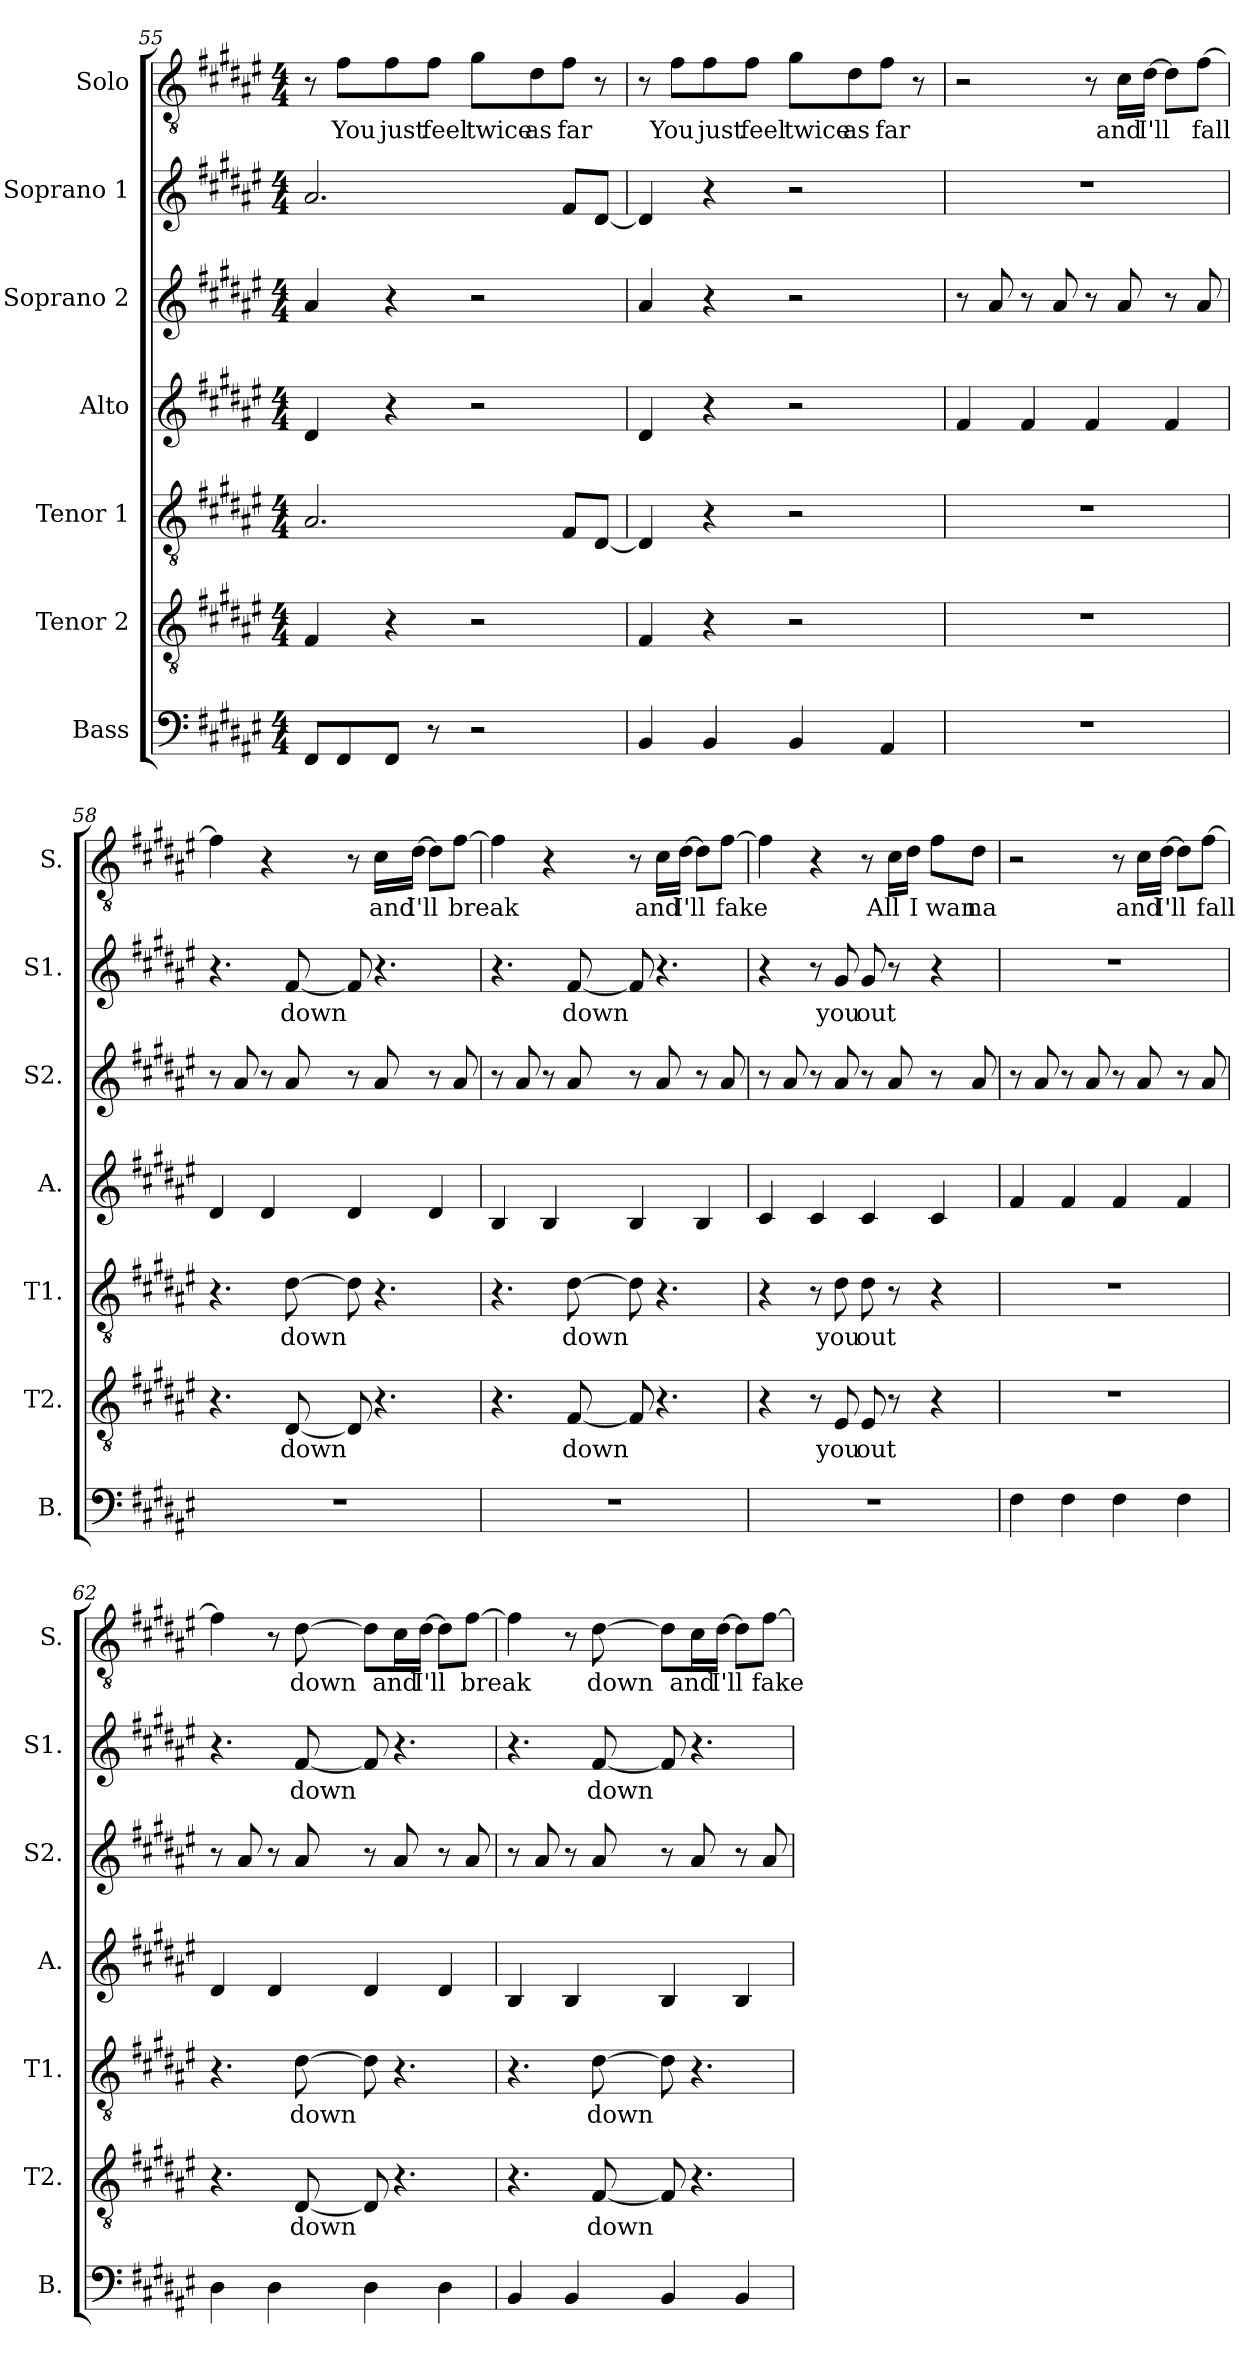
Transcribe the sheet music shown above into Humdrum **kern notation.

**kern	**kern	**text	**kern	**text	**kern	**kern	**kern	**text	**kern	**text
*part7	*part6	*part6	*part5	*part5	*part4	*part3	*part2	*part2	*part1	*part1
*staff7	*staff6	*staff6	*staff5	*staff5	*staff4	*staff3	*staff2	*staff2	*staff1	*staff1
*I"Bass	*I"Tenor 2	*	*I"Tenor 1	*	*I"Alto	*I"Soprano 2	*I"Soprano 1	*	*I"Solo	*
*I'B.	*I'T2.	*	*I'T1.	*	*I'A.	*I'S2.	*I'S1.	*	*I'S.	*
!!LO:PB:g=z
*clefF4	*clefGv2	*	*clefGv2	*	*clefG2	*clefG2	*clefG2	*	*clefGv2	*
*k[f#c#g#d#a#e#]	*k[f#c#g#d#a#e#]	*	*k[f#c#g#d#a#e#]	*	*k[f#c#g#d#a#e#]	*k[f#c#g#d#a#e#]	*k[f#c#g#d#a#e#]	*	*k[f#c#g#d#a#e#]	*
*M4/4	*M4/4	*	*M4/4	*	*M4/4	*M4/4	*M4/4	*	*M4/4	*
=55	=55	=55	=55	=55	=55	=55	=55	=55	=55	=55
8FF#/L	4F#/	.	2.A#/	.	4d#/	4a#/	2.a#/	.	8r	.
!	!	!	!	!	!	!	!	!	!	!LO:LY:b
8FF#/	.	.	.	.	.	.	.	.	8f#\L	You
!	!	!	!	!	!	!	!	!	!	!LO:LY:b
8FF#/J	4r	.	.	.	4r	4r	.	.	8f#\	just
!	!	!	!	!	!	!	!	!	!	!LO:LY:b
8r	.	.	.	.	.	.	.	.	8f#\J	feel
!	!	!	!	!	!	!	!	!	!	!LO:LY:b
2r	2r	.	.	.	2r	2r	.	.	8g#\L	twice
!	!	!	!	!	!	!	!	!	!	!LO:LY:b
.	.	.	.	.	.	.	.	.	8d#\	as
!	!	!	!	!	!	!	!	!	!	!LO:LY:b
.	.	.	8F#/L	.	.	.	8f#/L	.	8f#\J	far
.	.	.	[8D#/J	.	.	.	[8d#/J	.	8r	.
=56	=56	=56	=56	=56	=56	=56	=56	=56	=56	=56
4BB/	4F#/	.	4D#/]	.	4d#/	4a#/	4d#/]	.	8r	.
!	!	!	!	!	!	!	!	!	!	!LO:LY:b
.	.	.	.	.	.	.	.	.	8f#\L	You
!	!	!	!	!	!	!	!	!	!	!LO:LY:b
4BB/	4r	.	4r	.	4r	4r	4r	.	8f#\	just
!	!	!	!	!	!	!	!	!	!	!LO:LY:b
.	.	.	.	.	.	.	.	.	8f#\J	feel
!	!	!	!	!	!	!	!	!	!	!LO:LY:b
4BB/	2r	.	2r	.	2r	2r	2r	.	8g#\L	twice
!	!	!	!	!	!	!	!	!	!	!LO:LY:b
.	.	.	.	.	.	.	.	.	8d#\	as
!	!	!	!	!	!	!	!	!	!	!LO:LY:b
4AA#/	.	.	.	.	.	.	.	.	8f#\J	far
.	.	.	.	.	.	.	.	.	8r	.
=57	=57	=57	=57	=57	=57	=57	=57	=57	=57	=57
1r	1r	.	1r	.	4f#/	8r	1r	.	2r	.
.	.	.	.	.	.	8a#/	.	.	.	.
.	.	.	.	.	4f#/	8r	.	.	.	.
.	.	.	.	.	.	8a#/	.	.	.	.
.	.	.	.	.	4f#/	8r	.	.	8r	.
!	!	!	!	!	!	!	!	!	!	!LO:LY:b
.	.	.	.	.	.	8a#/	.	.	16c#\LL	and
!	!	!	!	!	!	!	!	!	!	!LO:LY:b
.	.	.	.	.	.	.	.	.	[16d#\JJ	I'll
.	.	.	.	.	4f#/	8r	.	.	8d#\L]	.
!	!	!	!	!	!	!	!	!	!	!LO:LY:b
.	.	.	.	.	.	8a#/	.	.	[8f#\J	fall
!!LO:PB:g=z
=58	=58	=58	=58	=58	=58	=58	=58	=58	=58	=58
1r	4.r	.	4.r	.	4d#/	8r	4.r	.	4f#\]	.
.	.	.	.	.	.	8a#/	.	.	.	.
.	.	.	.	.	4d#/	8r	.	.	4r	.
!	!	!LO:LY:b	!	!LO:LY:b	!	!	!	!LO:LY:b	!	!
.	[8D#/	down	[8d#\	down	.	8a#/	[8f#/	down	.	.
.	8D#/]	.	8d#\]	.	4d#/	8r	8f#/]	.	8r	.
!	!	!	!	!	!	!	!	!	!	!LO:LY:b
.	4.r	.	4.r	.	.	8a#/	4.r	.	16c#\LL	and
!	!	!	!	!	!	!	!	!	!	!LO:LY:b
.	.	.	.	.	.	.	.	.	[16d#\JJ	I'll
.	.	.	.	.	4d#/	8r	.	.	8d#\L]	.
!	!	!	!	!	!	!	!	!	!	!LO:LY:b
.	.	.	.	.	.	8a#/	.	.	[8f#\J	break
=59	=59	=59	=59	=59	=59	=59	=59	=59	=59	=59
1r	4.r	.	4.r	.	4B/	8r	4.r	.	4f#\]	.
.	.	.	.	.	.	8a#/	.	.	.	.
.	.	.	.	.	4B/	8r	.	.	4r	.
!	!	!LO:LY:b	!	!LO:LY:b	!	!	!	!LO:LY:b	!	!
.	[8F#/	down	[8d#\	down	.	8a#/	[8f#/	down	.	.
.	8F#/]	.	8d#\]	.	4B/	8r	8f#/]	.	8r	.
!	!	!	!	!	!	!	!	!	!	!LO:LY:b
.	4.r	.	4.r	.	.	8a#/	4.r	.	16c#\LL	and
!	!	!	!	!	!	!	!	!	!	!LO:LY:b
.	.	.	.	.	.	.	.	.	[16d#\JJ	I'll
.	.	.	.	.	4B/	8r	.	.	8d#\L]	.
!	!	!	!	!	!	!	!	!	!	!LO:LY:b
.	.	.	.	.	.	8a#/	.	.	[8f#\J	fake
=60	=60	=60	=60	=60	=60	=60	=60	=60	=60	=60
1r	4r	.	4r	.	4c#/	8r	4r	.	4f#\]	.
.	.	.	.	.	.	8a#/	.	.	.	.
.	8r	.	8r	.	4c#/	8r	8r	.	4r	.
!	!	!LO:LY:b	!	!LO:LY:b	!	!	!	!LO:LY:b	!	!
.	8E#/	you	8d#\	you	.	8a#/	8g#/	you	.	.
!	!	!LO:LY:b	!	!LO:LY:b	!	!	!	!LO:LY:b	!	!
.	8E#/	out	8d#\	out	4c#/	8r	8g#/	out	8r	.
!	!	!	!	!	!	!	!	!	!	!LO:LY:b
.	8r	.	8r	.	.	8a#/	8r	.	16c#\LL	All
!	!	!	!	!	!	!	!	!	!	!LO:LY:b
.	.	.	.	.	.	.	.	.	16d#\JJ	I
!	!	!	!	!	!	!	!	!	!	!LO:LY:b
.	4r	.	4r	.	4c#/	8r	4r	.	8f#\L	wan
!	!	!	!	!	!	!	!	!	!	!LO:LY:b
.	.	.	.	.	.	8a#/	.	.	8d#\J	na
!!LO:PB:g=z
=61	=61	=61	=61	=61	=61	=61	=61	=61	=61	=61
4F#\	1r	.	1r	.	4f#/	8r	1r	.	2r	.
.	.	.	.	.	.	8a#/	.	.	.	.
4F#\	.	.	.	.	4f#/	8r	.	.	.	.
.	.	.	.	.	.	8a#/	.	.	.	.
4F#\	.	.	.	.	4f#/	8r	.	.	8r	.
!	!	!	!	!	!	!	!	!	!	!LO:LY:b
.	.	.	.	.	.	8a#/	.	.	16c#\LL	and
!	!	!	!	!	!	!	!	!	!	!LO:LY:b
.	.	.	.	.	.	.	.	.	[16d#\JJ	I'll
4F#\	.	.	.	.	4f#/	8r	.	.	8d#\L]	.
!	!	!	!	!	!	!	!	!	!	!LO:LY:b
.	.	.	.	.	.	8a#/	.	.	[8f#\J	fall
=62	=62	=62	=62	=62	=62	=62	=62	=62	=62	=62
4D#\	4.r	.	4.r	.	4d#/	8r	4.r	.	4f#\]	.
.	.	.	.	.	.	8a#/	.	.	.	.
4D#\	.	.	.	.	4d#/	8r	.	.	8r	.
!	!	!LO:LY:b	!	!LO:LY:b	!	!	!	!LO:LY:b	!	!LO:LY:b
.	[8D#/	down	[8d#\	down	.	8a#/	[8f#/	down	[8d#\	down
4D#\	8D#/]	.	8d#\]	.	4d#/	8r	8f#/]	.	8d#\L]	.
!	!	!	!	!	!	!	!	!	!	!LO:LY:b
.	4.r	.	4.r	.	.	8a#/	4.r	.	16c#\L	and
!	!	!	!	!	!	!	!	!	!	!LO:LY:b
.	.	.	.	.	.	.	.	.	[16d#\JJ	I'll
4D#\	.	.	.	.	4d#/	8r	.	.	8d#\L]	.
!	!	!	!	!	!	!	!	!	!	!LO:LY:b
.	.	.	.	.	.	8a#/	.	.	[8f#\J	break
=63	=63	=63	=63	=63	=63	=63	=63	=63	=63	=63
4BB/	4.r	.	4.r	.	4B/	8r	4.r	.	4f#\]	.
.	.	.	.	.	.	8a#/	.	.	.	.
4BB/	.	.	.	.	4B/	8r	.	.	8r	.
!	!	!LO:LY:b	!	!LO:LY:b	!	!	!	!LO:LY:b	!	!LO:LY:b
.	[8F#/	down	[8d#\	down	.	8a#/	[8f#/	down	[8d#\	down
4BB/	8F#/]	.	8d#\]	.	4B/	8r	8f#/]	.	8d#\L]	.
!	!	!	!	!	!	!	!	!	!	!LO:LY:b
.	4.r	.	4.r	.	.	8a#/	4.r	.	16c#\L	and
!	!	!	!	!	!	!	!	!	!	!LO:LY:b
.	.	.	.	.	.	.	.	.	[16d#\JJ	I'll
4BB/	.	.	.	.	4B/	8r	.	.	8d#\L]	.
!	!	!	!	!	!	!	!	!	!	!LO:LY:b
.	.	.	.	.	.	8a#/	.	.	[8f#\J	fake
=	=	=	=	=	=	=	=	=	=	=
*-	*-	*-	*-	*-	*-	*-	*-	*-	*-	*-
